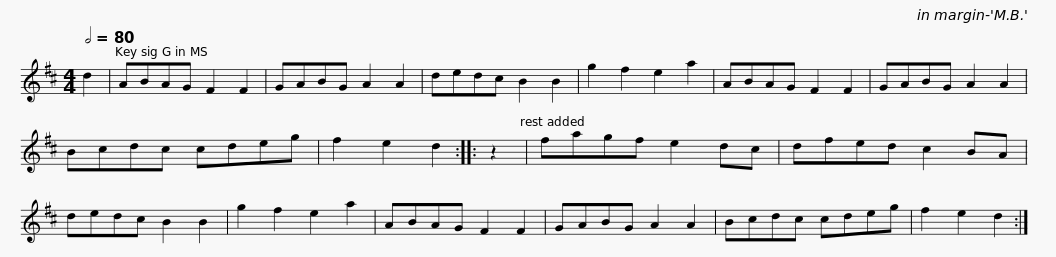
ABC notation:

X:1
L:1/8
Q:1/2=80
M:4/4
I:linebreak $
K:D
V:1 treble
V:1
 d2 | ABAG F2 F2 | GABG A2 A2 | dedc B2 B2 | g2 f2 e2 a2 | %5
 ABAG F2 F2 | GABG A2 A2 | Bcdc cdeg |$ f2 e2 d2 :: z2 | %10
 fagf e2 dc | dfed c2 BA | dedc B2 B2 | g2 f2 e2 a2 | ABAG F2 F2 | %15
 GABG A2 A2 |$ Bcdc cdeg | f2 e2 d2 :| %18
